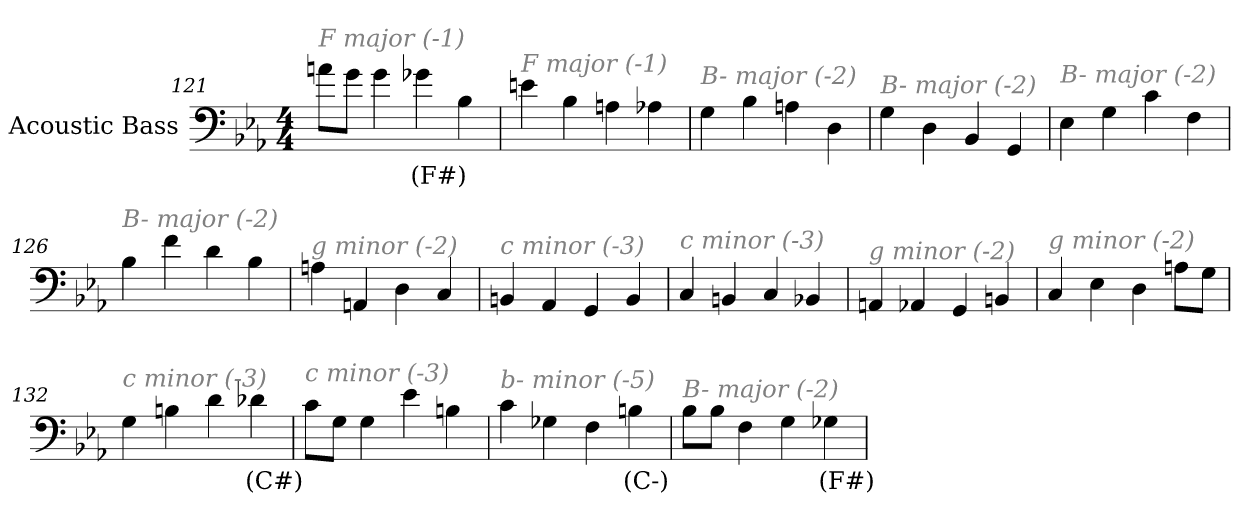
**kern	**text
*part1	*part1
*staff1	*staff1
*I"Acoustic Bass	*
*clefF4	*
*ITrd7c12	*
*k[b-e-a-]	*
*E-:	*
*M4/4	*
=121	=121
!LO:TX:i:color=#808080:t=F major (-1)	!
8AnL	.
8GJ	.
4G	.
4G-Xi	(F#)
4BB-	.
=122	=122
!LO:TX:i:color=#808080:t=F major (-1)	!
4En	.
4BB-	.
4AAn	.
4AA-X	.
=123	=123
!LO:TX:i:color=#808080:t=B- major (-2)	!
4GG	.
4BB-	.
4AAn	.
4DD	.
=124	=124
!LO:TX:i:color=#808080:t=B- major (-2)	!
4GG	.
4DD	.
4BBB-	.
4GGG	.
=125	=125
!LO:TX:i:color=#808080:t=B- major (-2)	!
4EE-	.
4GG	.
4C	.
4FF	.
=126	=126
!LO:TX:i:color=#808080:t=B- major (-2)	!
4BB-	.
4F	.
4D	.
4BB-	.
=127	=127
!LO:TX:i:color=#808080:t=g minor (-2)	!
4AAn	.
4AAAn	.
4DD	.
4CC	.
=128	=128
!LO:TX:i:color=#808080:t=c minor (-3)	!
4BBBn	.
4AAA-	.
4GGG	.
4BBB	.
=129	=129
!LO:TX:i:color=#808080:t=c minor (-3)	!
4CC	.
4BBBn	.
4CC	.
4BBB-X	.
=130	=130
!LO:TX:i:color=#808080:t=g minor (-2)	!
4AAAn	.
4AAA-X	.
4GGG	.
4BBBn	.
=131	=131
!LO:TX:i:color=#808080:t=g minor (-2)	!
4CC	.
4EE-	.
4DD	.
8AAnL	.
8GGJ	.
=132	=132
!LO:TX:i:color=#808080:t=c minor (-3)	!
4GG	.
4BBn	.
4D	.
4D-Xi	(C#)
=133	=133
!LO:TX:i:color=#808080:t=c minor (-3)	!
8CL	.
8GGJ	.
4GG	.
4E-	.
4BBn	.
=134	=134
!LO:TX:i:color=#808080:t=b- minor (-5)	!
4C	.
4GG-X	.
4FF	.
4BBni	(C-)
=135	=135
!LO:TX:i:color=#808080:t=B- major (-2)	!
8BB-L	.
8BB-J	.
4FF	.
4GG	.
4GG-Xi	(F#)
=	=
*-	*-
